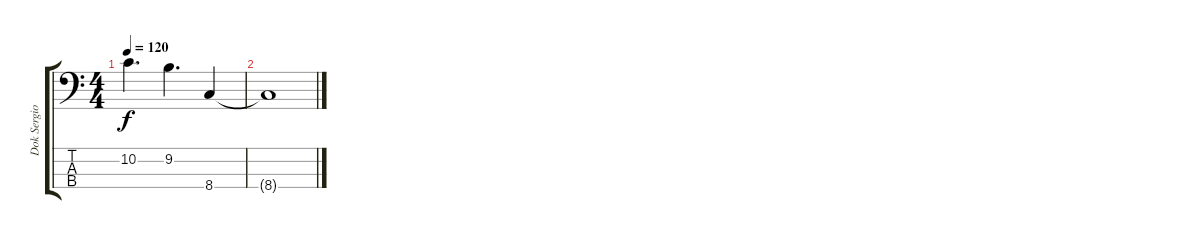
\track ("Dok Sergio/Bass" "Dok Sergio") {instrument electricbassfinger}
\staff {score tabs}
\tuning (G2 D2 A1 E1) {hide}
\ts (4 4)
\tempo 120
\clef f4
\ks c
10.2.4{d dy f} 9.2.4{d} 8.4.4 |
8.4{t}.1
